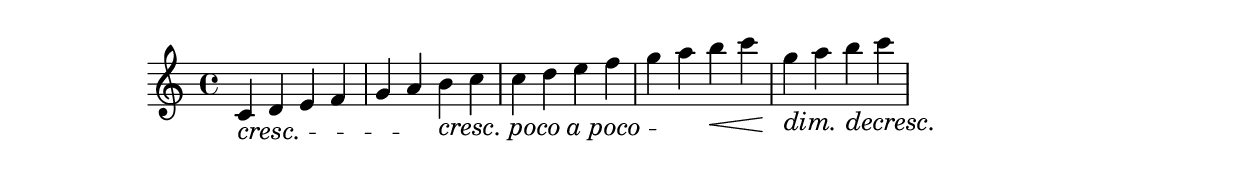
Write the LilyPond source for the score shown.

\version "2.13.20"

\header {
  lsrtags = "expressive-marks, tweaks-and-overrides"
  texidoc = "The \cresc, \dim and \decresc spanners can now be redefined as
postfix operators and produce one text spanner.  Defining custom spanners is
also easy.  Hairpin and text crescendi can be easily mixed. \< and \> produce
hairpins by default, \cresc etc. produce text spanners by default.
"
  doctitle = "Dynamics text spanner postfix"
}

% Some sample text dynamic spanners, to be used as postfix operators
crpoco =
#(make-music 'CrescendoEvent
             'span-direction START
             'span-type 'text
             'span-text "cresc. poco a poco")
% Redefine the existing \cresc, \dim and \decresc commands to use postfix syntax
cresc =
#(make-music 'CrescendoEvent
             'span-direction START
             'span-type 'text
             'span-text "cresc.")
dim =
#(make-music 'DecrescendoEvent
             'span-direction START
             'span-type 'text
             'span-text "dim.")
decresc =
#(make-music 'DecrescendoEvent
             'span-direction START
             'span-type 'text
             'span-text "decresc.")

\relative c' {
  c4\cresc d4 e4 f4 |
  g4 a4\! b4\crpoco c4 |
  c4 d4 e4 f4 |
  g4 a4\! b4\< c4 |
  g4\dim a4 b4\decresc c4\!
}

